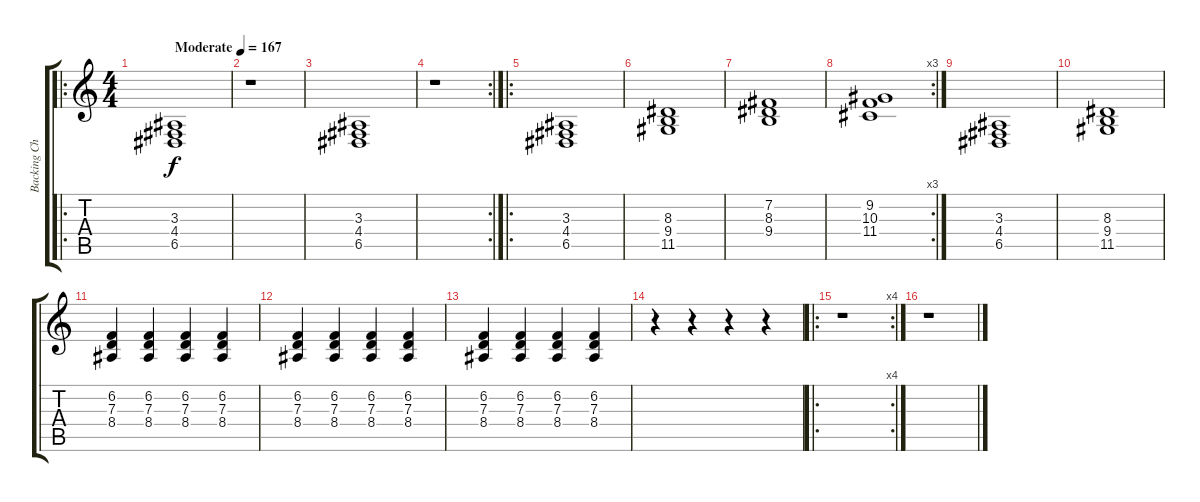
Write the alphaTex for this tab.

\track ("Backing Chords" "Backing Ch") {instrument stringensemble1}
\staff {score tabs}
\tuning (E4 B3 G3 D3 A2 E2) {hide}
\ro
\ts (4 4)
\tempo (167 "Moderate")
\clef g2
\ks c
(3.3 4.4 6.5).1{dy f instrument stringensemble1} |
r.1 |
(3.3 4.4 6.5).1 |
\rc 2
r.1 |
\ro
(3.3 4.4 6.5).1 |
(8.3 9.4 11.5).1 |
(7.2 8.3 9.4).1 |
\rc 3
(9.2 10.3 11.4).1 |
(3.3 4.4 6.5).1 |
(8.3 9.4 11.5).1 |
(6.2 7.3 8.4).4 (6.2 7.3 8.4).4 (6.2 7.3 8.4).4 (6.2 7.3 8.4).4 |
(6.2 7.3 8.4).4 (6.2 7.3 8.4).4 (6.2 7.3 8.4).4 (6.2 7.3 8.4).4 |
(6.2 7.3 8.4).4 (6.2 7.3 8.4).4 (6.2 7.3 8.4).4 (6.2 7.3 8.4).4 |
r.4 r.4 r.4 r.4 |
\ro
\rc 4
r.1 |
r.1
